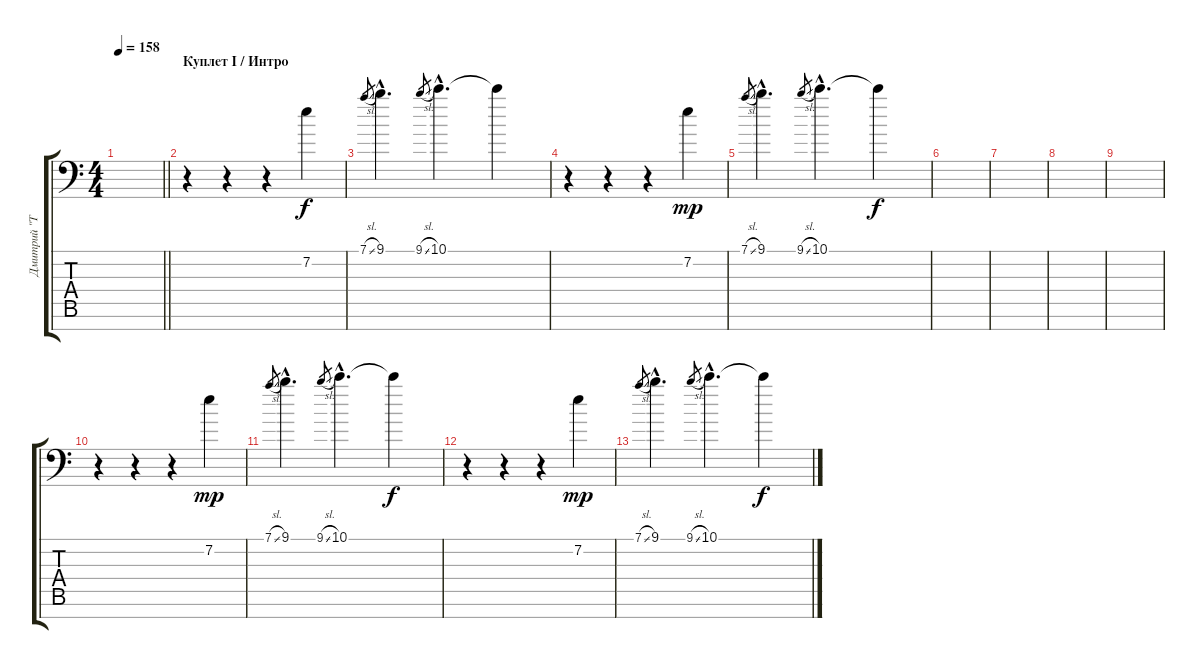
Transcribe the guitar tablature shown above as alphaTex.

\track ("Дмитрий \"Terris\" Процко" "Дмитрий \"T") {instrument acousticguitarsteel}
\staff {score tabs}
\tuning (D4 A3 F3 C3 G2 D2 A1) {hide}
\ts (4 4)
\tempo 158
\clef f4
\barLineRight lightlight
\ks c
|
\section ("" "Куплет I / Интро")
r.4 r.4 r.4 7.2.4 |
7.1{sl}.8{gr} 9.1{hac}.4{d} 9.1{sl}.8{gr} 10.1{hac}.4{d} 10.1{t}.4{dy f} |
r.4 r.4 r.4 7.2.4{dy mp} |
7.1{sl}.8{gr} 9.1{hac}.4{d} 9.1{sl}.8{gr} 10.1{hac}.4{d} 10.1{t}.4{dy f} |
|
|
|
|
r.4 r.4 r.4 7.2.4{dy mp} |
7.1{sl}.8{gr} 9.1{hac}.4{d} 9.1{sl}.8{gr} 10.1{hac}.4{d} 10.1{t}.4{dy f} |
r.4 r.4 r.4 7.2.4{dy mp} |
7.1{sl}.8{gr} 9.1{hac}.4{d} 9.1{sl}.8{gr} 10.1{hac}.4{d} 10.1{t}.4{dy f}
